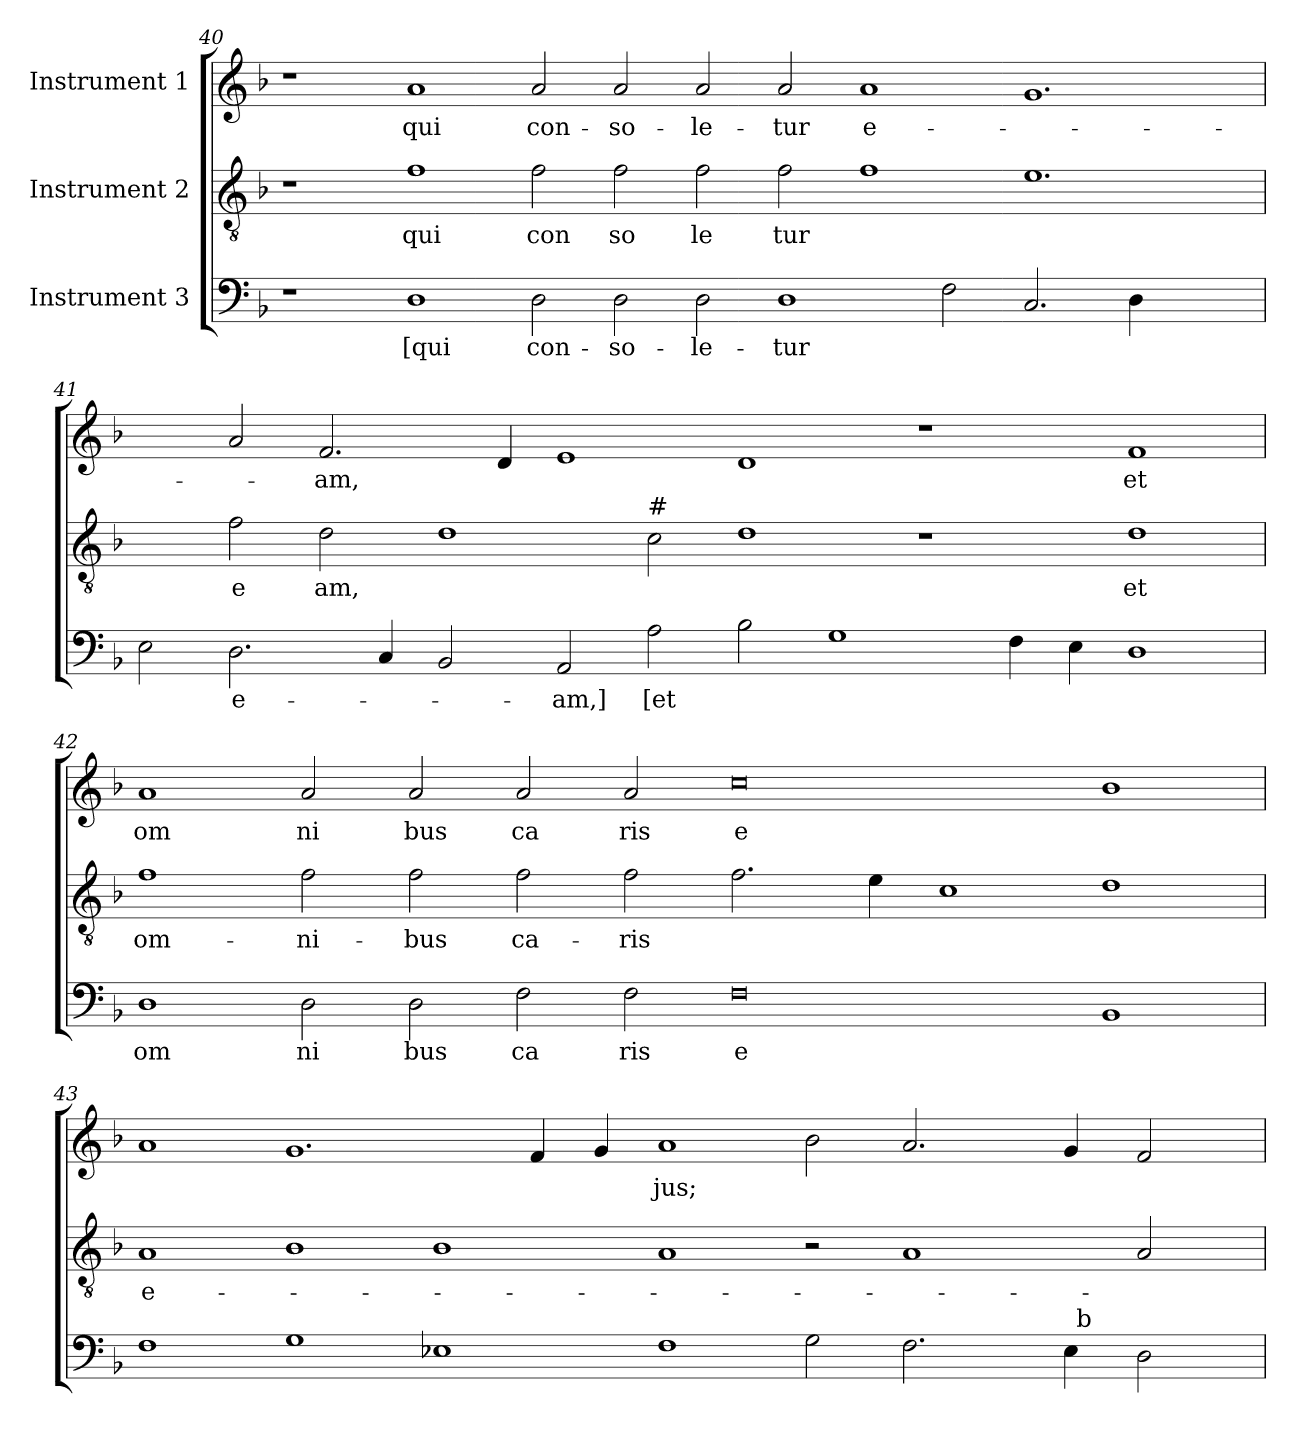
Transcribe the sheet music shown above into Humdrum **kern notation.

**kern	**text	**kern	**text	**kern	**text
*part3	*part3	*part2	*part2	*part1	*part1
*staff3	*staff3	*staff2	*staff2	*staff1	*staff1
*I"Instrument 3	*	*I"Instrument 2	*	*I"Instrument 1	*
!!LO:LB:g=z
*clefF4	*	*clefGv2	*	*clefG2	*
*k[b-]	*	*k[b-]	*	*k[b-]	*
*F:	*	*F:	*	*F:	*
=40	=40	=40	=40	=40	=40
1r	.	1r	.	1r	.
!	!LO:LY:b:cj	!	!LO:LY:b:cj	!	!LO:LY:b:cj
1D	-[qui	1f	-qui	1a	qui
!	!LO:LY:b:cj	!	!LO:LY:b:cj	!	!LO:LY:b:cj
2D\	con-	2f\	con	2a/	con-
!	!LO:LY:b:cj	!	!LO:LY:b:cj	!	!LO:LY:b:cj
2D\	-so-	2f\	so	2a/	-so-
!	!LO:LY:b:cj	!	!LO:LY:b:cj	!	!LO:LY:b:cj
2D\	-le-	2f\	le	2a/	-le-
!	!LO:LY:b:cj	!	!LO:LY:b	!	!LO:LY:b:cj
1D	-tur	2f\	tur	2a/	-tur
!	!	!	!	!	!LO:LY:b:rj
.	.	1f	.	1a	e-
2F\	.	.	.	.	.
2.C/	.	1.e	.	1.g	.
4D\	.	.	.	.	.
2ryy	.	.	.	.	.
=41	=41	=41	=41	=41	=41
2E\	.	2ryy	.	2ryy	.
!	!LO:LY:b:cj	!	!LO:LY:b:cj	!	!
2.D\	e-	2f\	e	2a/	.
!	!	!	!LO:LY:b	!	!LO:LY:b
.	.	2d\	am,	2.f/	-am,
4C/	.	.	.	.	.
2BB-/	.	1d	.	.	.
.	.	.	.	4d/	.
!	!LO:LY:b:cj	!	!	!	!
2AA/	-am,]	.	.	1e	.
!	!	!LO:TX:a:t=#	!	!	!
!	!LO:LY:b	!	!	!	!
2A\	[et	2c\	.	.	.
2B-\	.	1d	.	1d	.
1G	.	.	.	.	.
.	.	1r	.	1r	.
4F\	.	.	.	.	.
4E\	.	.	.	.	.
!	!	!	!LO:LY:b:cj	!	!LO:LY:b:cj
1D	.	1d	et	1f	et
!!LO:LB:g=z
=42	=42	=42	=42	=42	=42
!	!LO:LY:b:cj	!	!LO:LY:b:cj	!	!LO:LY:b:cj
1D	om	1f	om-	1a	om
!	!LO:LY:b:cj	!	!LO:LY:b:cj	!	!LO:LY:b:cj
2D\	ni	2f\	-ni-	2a/	ni
!	!LO:LY:b:cj	!	!LO:LY:b:cj	!	!LO:LY:b:cj
2D\	bus	2f\	-bus	2a/	bus
!	!LO:LY:b:cj	!	!LO:LY:b:cj	!	!LO:LY:b:cj
2F\	ca	2f\	ca-	2a/	ca
!	!LO:LY:b:cj	!	!LO:LY:b	!	!LO:LY:b:cj
2F\	ris	2f\	-ris	2a/	ris
!	!LO:LY:b:rj	!	!	!	!LO:LY:b:rj
0F	e	2.f\	.	0cc	e
.	.	4e\	.	.	.
.	.	1c	.	.	.
1BB-	.	1d	.	1b-	.
=43	=43	=43	=43	=43	=43
!	!	!	!LO:LY:b:rj	!	!
*^	*	*	*	*	*
1F	1ryy	.	1A	e-	1a	.
1G	1ryy	.	1B-	.	1.g	.
1E-X	1ryy	.	1B-	.	.	.
.	.	.	.	.	4f/	.
.	.	.	.	.	4g/	.
!	!	!	!	!	!	!LO:LY:b:cj
1F	1ryy	.	1A	.	1a	jus;
2G\	1ryy	.	2r	.	2b-\	.
2.F\	.	.	1A	.	2.a/	.
.	4ryy	.	.	.	.	.
4E-\	64ryy	.	.	.	4g/	.
!	!LO:TX:a:t=b	!	!	!	!	!
.	2ryy	.	.	.	.	.
2D\	.	.	2A/	.	2f/	.
.	8...ryy	.	.	.	.	.
*v	*v	*	*	*	*	*
=	=	=	=	=	=
*-	*-	*-	*-	*-	*-
